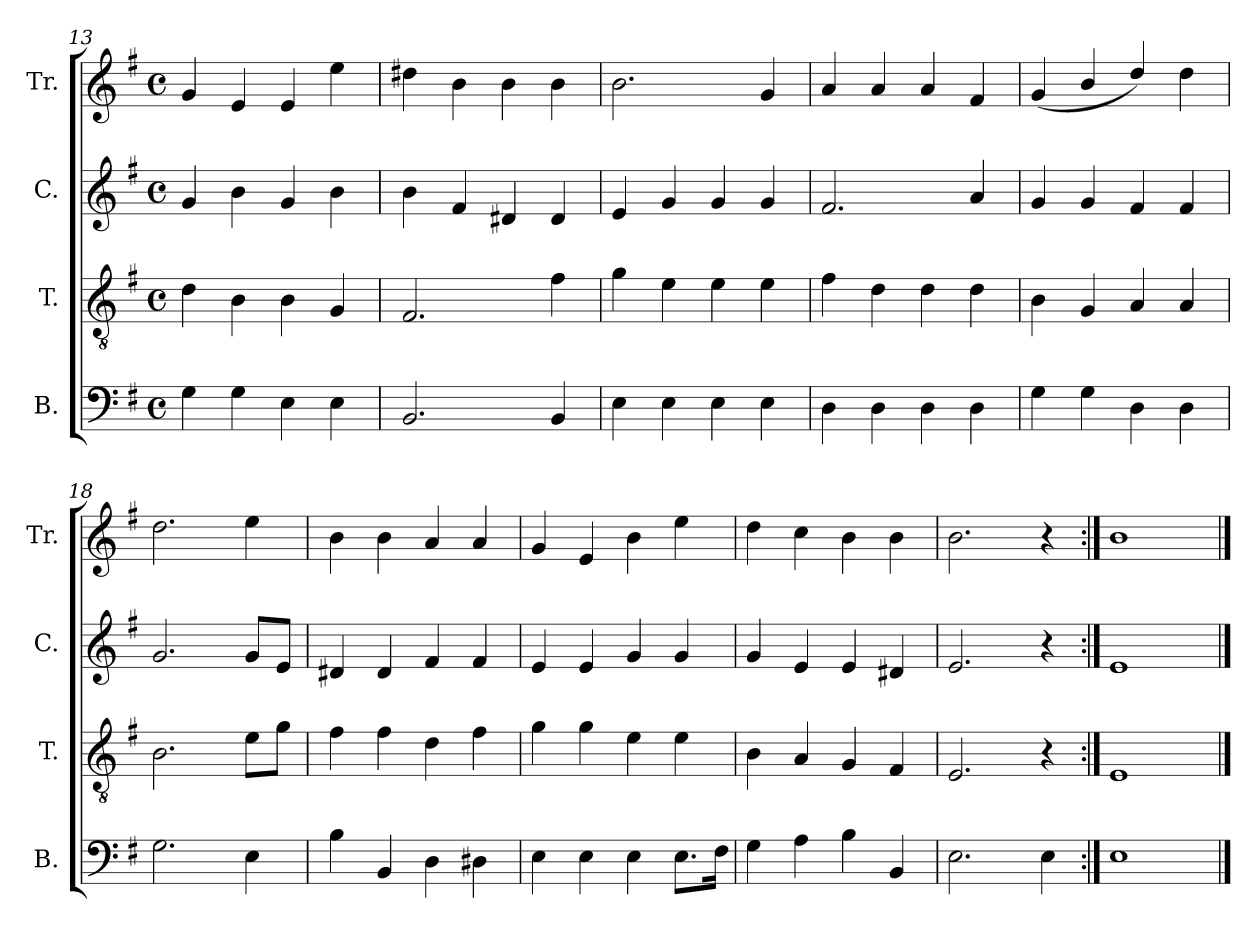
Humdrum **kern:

**kern	**kern	**kern	**kern
*part4	*part3	*part2	*part1
*staff4	*staff3	*staff2	*staff1
*I"B.	*I"T.	*I"C.	*I"Tr.
*I'B.	*I'T.	*I'C.	*I'Tr.
*clefF4	*clefGv2	*clefG2	*clefG2
*k[f#]	*k[f#]	*k[f#]	*k[f#]
*M4/4	*M4/4	*M4/4	*M4/4
*met(c)	*met(c)	*met(c)	*met(c)
=13	=13	=13	=13
4G!\	4d!\	4g!/	4g!/
4G!\	4B!\	4b!\	4e!/
4E!\	4B!\	4g!/	4e!/
4E!\	4G!/	4b!\	4ee!\
=14	=14	=14	=14
2.BB!/	2.F#!/	4b!\	4dd#X!\
.	.	4f#!/	4b!\
.	.	4d#X!/	4b!\
4BB!/	4f#!\	4d#!/	4b!\
=15	=15	=15	=15
4E!\	4g!\	4e!/	2.b!\
4E!\	4e!\	4g!/	.
4E!\	4e!\	4g!/	.
4E!\	4e!\	4g!/	4g!/
=16	=16	=16	=16
4D!\	4f#!\	2.f#!/	4a!/
4D!\	4d!\	.	4a!/
4D!\	4d!\	.	4a!/
4D!\	4d!\	4a!/	4f#!/
=17	=17	=17	=17
4G!\	4B!\	4g!/	(4g!/
4G!\	4G!/	4g!/	4b!/
4D!\	4A!/	4f#!/	4dd!/)
4D!\	4A!/	4f#!/	4dd!\
=18	=18	=18	=18
2.G!\	2.B!\	2.g!/	2.dd!\
4E!\	8e!\L	8g!/L	4ee!\
.	8g!\J	8e!/J	.
=19	=19	=19	=19
4B!\	4f#!\	4d#X!/	4b!\
4BB!/	4f#!\	4d#!/	4b!\
4D!\	4d!\	4f#!/	4a!/
4D#X!\	4f#!\	4f#!/	4a!/
=20	=20	=20	=20
4E!\	4g!\	4e!/	4g!/
4E!\	4g!\	4e!/	4e!/
4E!\	4e!\	4g!/	4b!\
8.E!\L	4e!\	4g!/	4ee!\
16F#!\Jk	.	.	.
=21	=21	=21	=21
4G!\	4B!\	4g!/	4dd!\
4A!\	4A!/	4e!/	4cc!\
4B!\	4G!/	4e!/	4b!\
4BB!/	4F#!/	4d#X!/	4b!\
=22	=22	=22	=22
2.E!\	2.E!/	2.e!/	2.b!\
4E!\	4r	4r	4r
=23:|!	=23:|!	=23:|!	=23:|!
1E!	1E!	1e!	1b!
==	==	==	==
*-	*-	*-	*-
